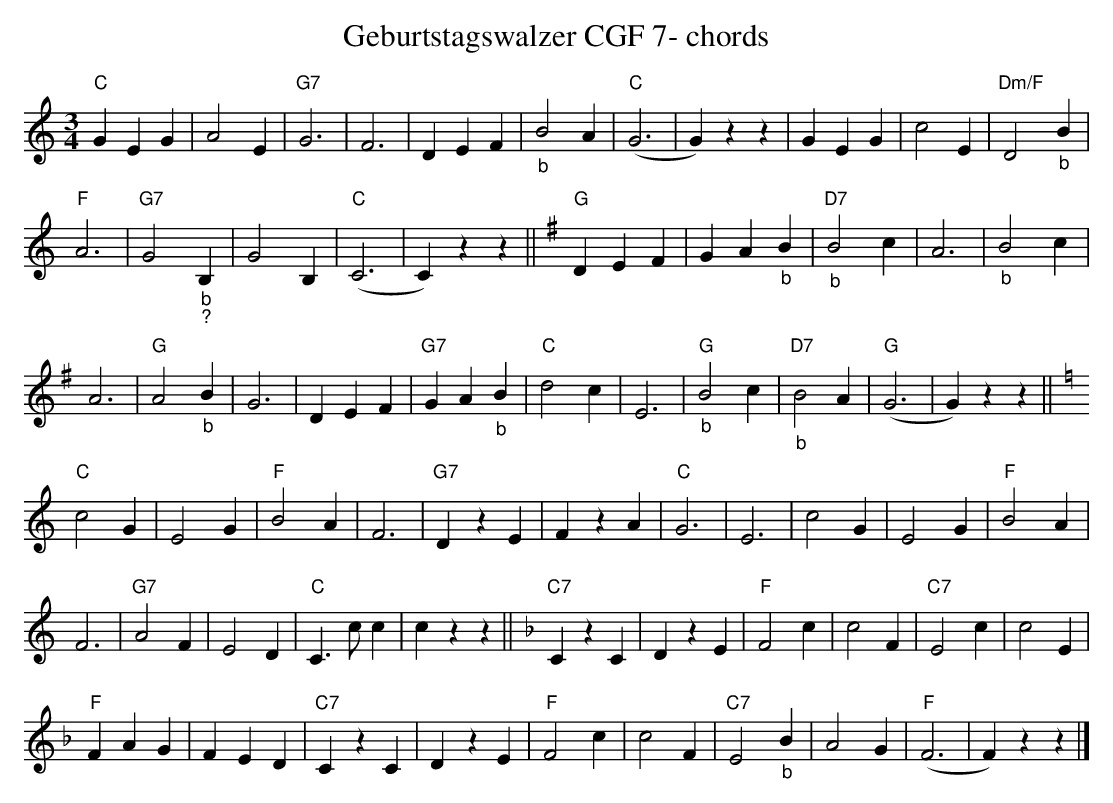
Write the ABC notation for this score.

X:1
T:Geburtstagswalzer CGF 7- chords
M:3/4
L:1/4
K:Cmaj%%MIDI gchordon
"C"GEG | A2E | "G7"G3 | F3 | DEF | "_b"B2A | "C"(G3 | G)zz | GEG | c2E | "Dm/F"D2"_b"B |
"F"A3 | "G7"G2"_b""_?"B, | G2B, | "C"(C3 | C)zz || [K:Gmaj] "G"DEF | GA"_b"B | "D7""_b"B2c | A3 | "_b"B2c |
A3 | "G"A2"_b"B | G3 | DEF | "G7"GA"_b"B | "C"d2c | E3 | "G""_b"B2c | "D7""_b"B2A | "G"(G3 | G)zz || [K:Cmaj]
"C"c2G | E2G | "F"B2A | F3 | "G7"DzE | FzA | "C"G3 | E3 | c2G | E2G | "F"B2A |
F3 | "G7"A2F | E2D | "C"C>cc | czz || [K:Fmaj] "C7"CzC | DzE | "F"F2c | c2F | "C7"E2c | c2E |
"F"FAG | FED | "C7"CzC | DzE | "F"F2c | c2F | "C7"E2"_b"B | A2G | "F"(F3 | F)zz |]
